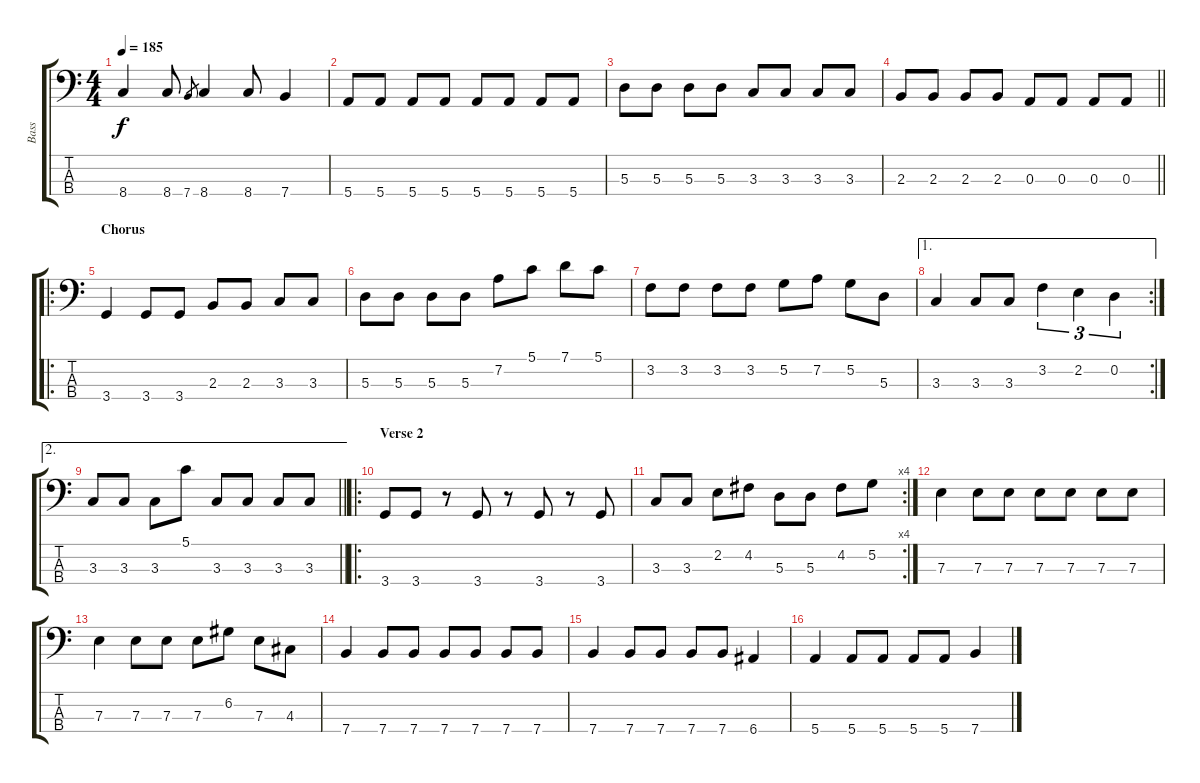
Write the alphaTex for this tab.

\track ("Bass" "Bass") {instrument electricbassfinger}
\staff {score tabs}
\tuning (G2 D2 A1 E1) {hide}
\ts (4 4)
\tempo 185
\clef f4
\ks c
8.4.4{dy f} 8.4.8 7.4.8{gr} 8.4.4 8.4.8 7.4.4 |
5.4.8 5.4.8 5.4.8 5.4.8 5.4.8 5.4.8 5.4.8 5.4.8 |
5.3.8 5.3.8 5.3.8 5.3.8 3.3.8 3.3.8 3.3.8 3.3.8 |
\barLineRight lightlight
2.3.8 2.3.8 2.3.8 2.3.8 0.3.8 0.3.8 0.3.8 0.3.8 |
\ro
\section ("" "Chorus")
3.4.4 3.4.8 3.4.8 2.3.8 2.3.8 3.3.8 3.3.8 |
5.3.8 5.3.8 5.3.8 5.3.8 7.2.8 5.1.8 7.1.8 5.1.8 |
3.2.8 3.2.8 3.2.8 3.2.8 5.2.8 7.2.8 5.2.8 5.3.8 |
\ae 1
\rc 2
3.3.4 3.3.8 3.3.8 3.2.4{tu (3 2)} 2.2.4{tu (3 2)} 0.2.4{tu (3 2)} |
\ae 2
\barLineRight lightlight
3.3.8 3.3.8 3.3.8 5.1.8 3.3.8 3.3.8 3.3.8 3.3.8 |
\ro
\section ("" "Verse 2")
3.4.8 3.4.8 r.8 3.4.8 r.8 3.4.8 r.8 3.4.8 |
\rc 4
3.3.8 3.3.8 2.2.8 4.2.8 5.3.8 5.3.8 4.2.8 5.2.8 |
7.3.4 7.3.8 7.3.8 7.3.8 7.3.8 7.3.8 7.3.8 |
7.3.4 7.3.8 7.3.8 7.3.8 6.2.8 7.3.8 4.3.8 |
7.4.4 7.4.8 7.4.8 7.4.8 7.4.8 7.4.8 7.4.8 |
7.4.4 7.4.8 7.4.8 7.4.8 7.4.8 6.4.4 |
5.4.4 5.4.8 5.4.8 5.4.8 5.4.8 7.4.4
